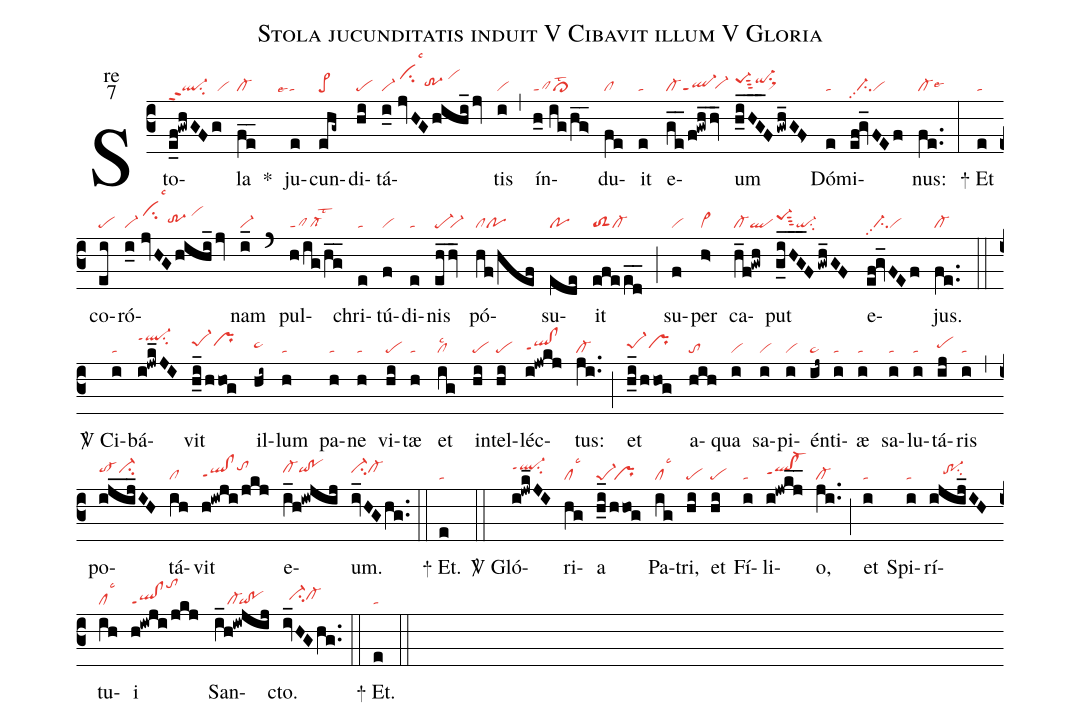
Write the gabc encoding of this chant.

name:Stola jucunditatis induit V Cibavit illum V Gloria;
office-part:re;
mode:7;
nabc-lines:1;
%%
(c3) Sto(e_f!gwhGFg|ql-ppt2su2vi)la(fe__|cl-) <sp>*</sp>() ju(e|````talse4)cun(ehg~|pe>)di(hi|pe)tá(i_0//jvHGhihi_/jv|vi-/vihksu2lsc3tr-3hh/vihk)tis(i|vi) (,) ín(h_0//ig/h_g>_|clppt1cl>lst2)du(fe|cl)it(e|ta) e(ge__/f!gwh_hv_|cl-ql-ppt1`vi-hg)um(h_iHG___F/gwh_GF>|pe-1hisut3qi-hisu1sux1) Dó(e|ta)mi(ef!gv_FEf|//ci-pp2vi)nus:(fe..|cl-lse6) (:)

<sp>+</sp> Et(e|ta) co(ei|pe)ró(i_0//jvHGhihi_/jv|vi-/vihksu2lsc3tr-3hh/vihk)nam(i_|vi-) (`) pul(h/ig/hg__|clppt1cl-lst2)chri(e|ta)tú(f|vi)di(e|ta)nis(eh_hv_|pe-`vi-) pó(hf/hef|clpo)su(ede|po)it(efe/ed__|toS2cl-) (;) su(f|vi)per(h>|vi>) ca(h_f!gwh|cl-ql)put(g_iHG___F/gwh_GF|pe-1hisut3qi-su2) e(ef!gv_FEf|//ci-pp2vi)jus.(fe..|cl-) (::)

<sp>V/</sp> Ci(i|ta)bá(i!jwk_JI|ql-hkppt1su2)vit(h_i_/hhog|pe-1hiprhi) il(hi~|pe~hh)lum(h|ta) pa(h|ta)ne(h|ta) vi(hi|pe)tæ(h|ta) et(ig|cllsc2) in(hi|pe)tel(hi|pe)léc(i!jwkj|qlhg!clhgppt1)tus:(ji..|cl-) (;) et(h_i_/hhog|pe-1hhprhh) a(hih|to)qua(i|vi) sa(i|vi)pi(i|vi)én(ij~|pe~)ti(i|ta)æ(i|ta) sa(i|ta)lu(i|ta)tá(ij|pehh)ris(i|ta) (,) po(ij_i_j_IH|to-hici-hi)tá(ih|cl)vit(h!iwji/jkj|qlhg!clhgppt1tohj) e(i_h!iwjij|cl-hiqihi!pohi)um.(iv_HGhg..|ci-hicl-hi) (::)

<sp>+</sp> Et.(e|ta) (::)

<sp>V/</sp> Gló(i!jwk_JI|ql-hjppt1su2)ri(hg|cllsc3)a(h_i_/hhog|pe-1`pr) Pa(ig|cllsc3)tri,(hi|pe) et(hi|pe) Fí(i|ta)li(i!jwkj__|qlhh!cl-hhppt1)o,(ji..|cl-) (;) et(i|ta) Spi(i|ta)rí(ijij_IH|////tr-1hhsu2)tu(ih|cllsc3)i(h!iwji/jkj|ql!clppt1tohm) San(i_h!iwjij|////cl-`qi!po)cto.(iv_HGhg..|//ci-hhcl-hh) (::)

<sp>+</sp> Et.(e|ta) (::)
